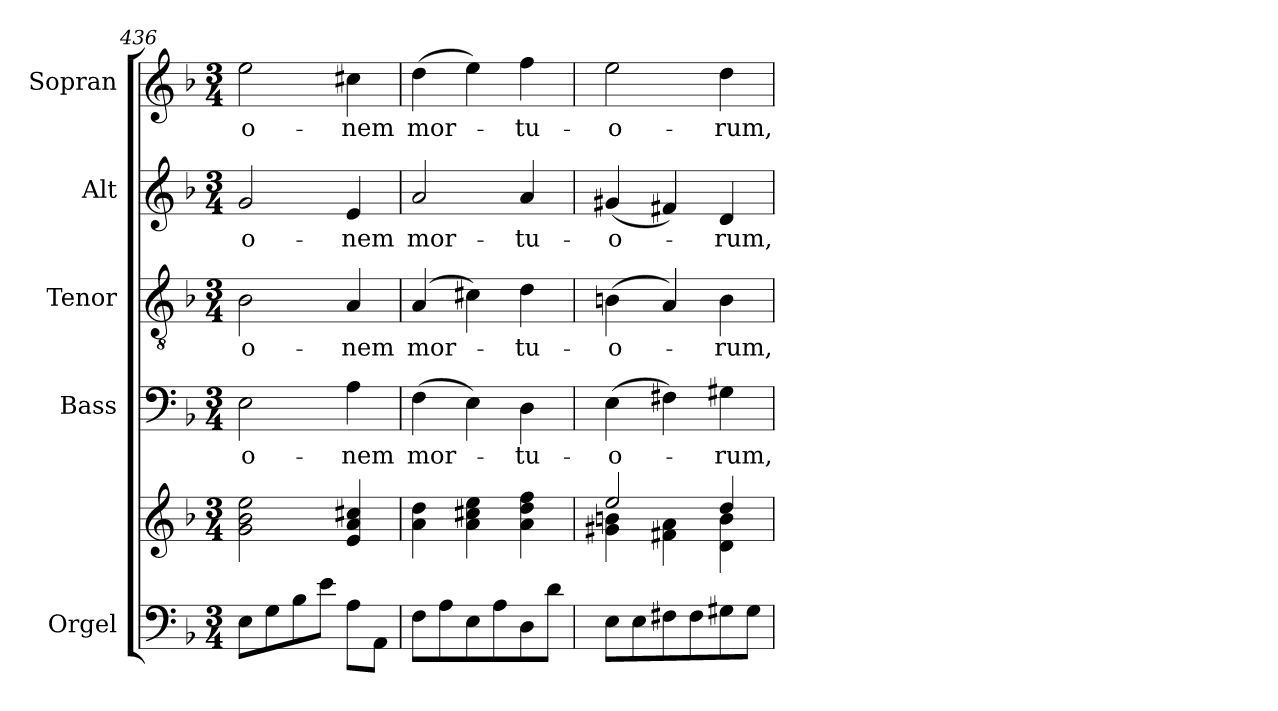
**kern	**kern	**kern	**text	**kern	**text	**kern	**text	**kern	**text
*part5	*part5	*part4	*part4	*part3	*part3	*part2	*part2	*part1	*part1
*staff6	*staff5	*staff4	*staff4	*staff3	*staff3	*staff2	*staff2	*staff1	*staff1
*I"Orgel	*	*I"Bass	*	*I"Tenor	*	*I"Alt	*	*I"Sopran	*
*I'Org.	*	*I'B	*	*I'T	*	*I'A	*	*I'S	*
!!LO:LB:g=z
*clefF4	*clefG2	*clefF4	*	*clefGv2	*	*clefG2	*	*clefG2	*
*k[b-]	*k[b-]	*k[b-]	*	*k[b-]	*	*k[b-]	*	*k[b-]	*
*F:	*F:	*F:	*	*F:	*	*F:	*	*F:	*
*M3/4	*M3/4	*M3/4	*	*M3/4	*	*M3/4	*	*M3/4	*
=436	=436	=436	=436	=436	=436	=436	=436	=436	=436
!	!	!	!LO:LY:b	!	!LO:LY:b	!	!LO:LY:b	!	!LO:LY:b
8E\L	2g\ 2b-\ 2ee\	2E\	-o-	2B-\	-o-	2g/	-o-	2ee\	-o-
8G\	.	.	.	.	.	.	.	.	.
8B-\	.	.	.	.	.	.	.	.	.
8e\J	.	.	.	.	.	.	.	.	.
!	!	!	!LO:LY:b	!	!LO:LY:b	!	!LO:LY:b	!	!LO:LY:b
8A\L	4e/ 4a/ 4cc#X/	4A\	-nem	4A/	-nem	4e/	-nem	4cc#X\	-nem
8AA\J	.	.	.	.	.	.	.	.	.
=437	=437	=437	=437	=437	=437	=437	=437	=437	=437
!	!	!	!LO:LY:b	!	!LO:LY:b	!	!LO:LY:b	!	!LO:LY:b
8F\L	4a\ 4dd\	(>4F\	mor-	(4A/	mor-	2a/	mor-	(>4dd\	mor-
8A\	.	.	.	.	.	.	.	.	.
8E\	4a\ 4cc#X\ 4ee\	4E\)	.	4c#X\)	.	.	.	4ee\)	.
8A\	.	.	.	.	.	.	.	.	.
!	!	!	!LO:LY:b	!	!LO:LY:b	!	!LO:LY:b	!	!LO:LY:b
8D\	4a\ 4dd\ 4ff\	4D\	-tu-	4d\	-tu-	4a/	-tu-	4ff\	-tu-
8d\J	.	.	.	.	.	.	.	.	.
=438	=438	=438	=438	=438	=438	=438	=438	=438	=438
*	*^	*	*	*	*	*	*	*	*
!	!	!	!	!LO:LY:b	!	!LO:LY:b	!	!LO:LY:b	!	!LO:LY:b
8E\L	2ee/	4g#X\ 4bn\	(>4E\	-o-	(>4Bn\	-o-	(<4g#X/	-o-	2ee\	-o-
8E\	.	.	.	.	.	.	.	.	.	.
8F#X\	.	4f#X\ 4a\	4F#X\)	.	4A/)	.	4f#X/)	.	.	.
8F#\	.	.	.	.	.	.	.	.	.	.
!	!	!	!	!LO:LY:b	!	!LO:LY:b	!	!LO:LY:b	!	!LO:LY:b
8G#X\	4dd/	4d\ 4b\	4G#X\	-rum,	4B\	-rum,	4d/	-rum,	4dd\	-rum,
8G#\J	.	.	.	.	.	.	.	.	.	.
*	*v	*v	*	*	*	*	*	*	*	*
=	=	=	=	=	=	=	=	=	=
*-	*-	*-	*-	*-	*-	*-	*-	*-	*-
